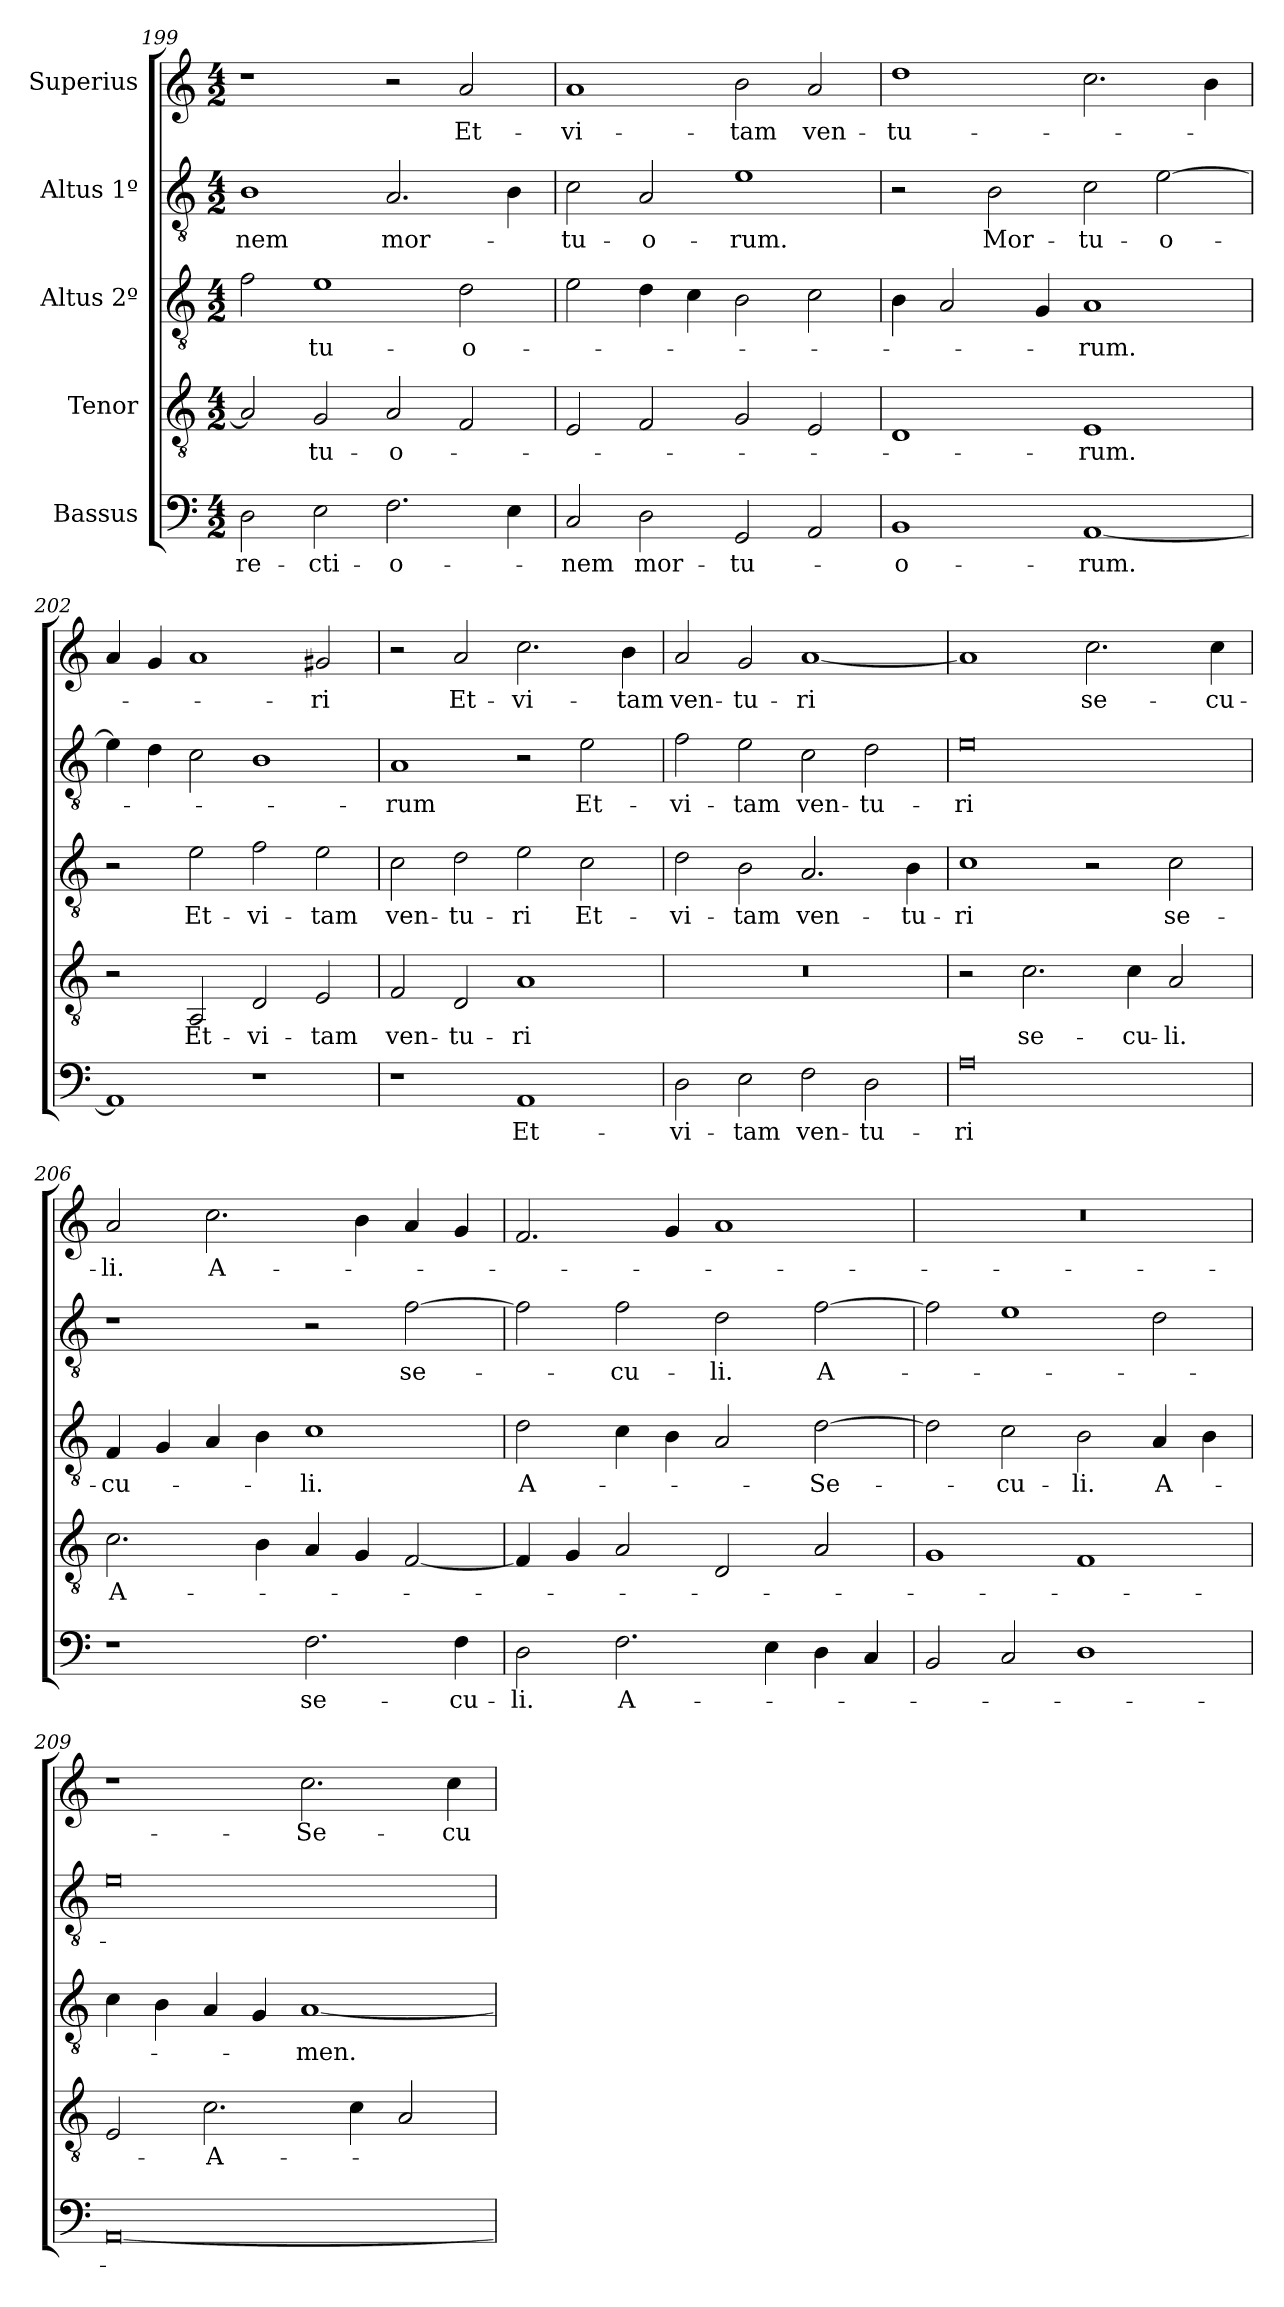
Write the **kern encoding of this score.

**kern	**text	**kern	**text	**kern	**text	**kern	**text	**kern	**text
*part5	*part5	*part4	*part4	*part3	*part3	*part2	*part2	*part1	*part1
*staff5	*staff5	*staff4	*staff4	*staff3	*staff3	*staff2	*staff2	*staff1	*staff1
*I"Bassus	*	*I"Tenor	*	*I"Altus 2º	*	*I"Altus 1º	*	*I"Superius	*
*clefF4	*	*clefGv2	*	*clefGv2	*	*clefGv2	*	*clefG2	*
*k[]	*	*k[]	*	*k[]	*	*k[]	*	*k[]	*
*M4/2	*	*M4/2	*	*M4/2	*	*M4/2	*	*M4/2	*
=199	=199	=199	=199	=199	=199	=199	=199	=199	=199
2D\	-re-	2A/]	.	2f\	.	1B\	-nem	1r	.
2E\	-cti-	2G/	-tu-	1e\	-tu-	.	.	.	.
2.F\	-o-	2A/	-o-	.	.	2.A/	mor-	2r	.
.	.	2F/	.	2d\	-o-	.	.	2a/	Et-
4E\	.	.	.	.	.	4B\	.	.	.
=200	=200	=200	=200	=200	=200	=200	=200	=200	=200
2C/	-nem	2E/	.	2e\	.	2c\	-tu-	1a/	vi-
2D\	mor-	2F/	.	4d\	.	2A/	-o-	.	.
.	.	.	.	4c\	.	.	.	.	.
2GG/	-tu-	2G/	.	2B\	.	1e\	-rum.	2b\	-tam
2AA/	.	2E/	.	2c\	.	.	.	2a/	ven-
=201	=201	=201	=201	=201	=201	=201	=201	=201	=201
1BB/	-o-	1D/	.	4B\	.	2r	.	1dd\	-tu-
.	.	.	.	2A/	.	.	.	.	.
.	.	.	.	.	.	2B\	Mor-	.	.
.	.	.	.	4G/	.	.	.	.	.
[1AA/	-rum.	1E/	-rum.	1A/	-rum.	2c\	-tu-	2.cc\	.
.	.	.	.	.	.	[2e\	-o-	.	.
.	.	.	.	.	.	.	.	4b\	.
=202	=202	=202	=202	=202	=202	=202	=202	=202	=202
1AA/]	.	2r	.	2r	.	4e\]	.	4a/	.
.	.	.	.	.	.	4d\	.	4g/	.
.	.	2AA/	Et-	2e\	Et-	2c\	.	1a/	.
1r	.	2D/	vi-	2f\	vi-	1B\	.	.	.
.	.	2E/	-tam	2e\	-tam	.	.	2g#X/	-ri
=203	=203	=203	=203	=203	=203	=203	=203	=203	=203
1r	.	2F/	ven-	2c\	ven-	1A/	-rum	2r	.
.	.	2D/	-tu-	2d\	-tu-	.	.	2a/	Et-
1AA/	Et-	1A/	-ri	2e\	-ri	2r	.	2.cc\	vi-
.	.	.	.	2c\	Et-	2e\	Et-	.	.
.	.	.	.	.	.	.	.	4b\	-tam
=204	=204	=204	=204	=204	=204	=204	=204	=204	=204
2D\	vi-	0r	.	2d\	vi-	2f\	vi-	2a/	ven-
2E\	-tam	.	.	2B\	-tam	2e\	-tam	2g/	-tu-
2F\	ven-	.	.	2.A/	ven-	2c\	ven-	[1a/	-ri
2D\	-tu-	.	.	.	.	2d\	-tu-	.	.
.	.	.	.	4B\	-tu-	.	.	.	.
=205	=205	=205	=205	=205	=205	=205	=205	=205	=205
0A\	-ri	2r	.	1c\	-ri	0e\	-ri	1a/]	.
.	.	2.c\	se-	.	.	.	.	.	.
.	.	.	.	2r	.	.	.	2.cc\	se-
.	.	4c\	-cu-	.	.	.	.	.	.
.	.	2A/	-li.	2c\	se-	.	.	.	.
.	.	.	.	.	.	.	.	4cc\	-cu-
=206	=206	=206	=206	=206	=206	=206	=206	=206	=206
1r	.	2.c\	A-	4F/	-cu-	1r	.	2a/	-li.
.	.	.	.	4G/	.	.	.	.	.
.	.	.	.	4A/	.	.	.	2.cc\	A-
.	.	4B\	.	4B\	.	.	.	.	.
2.F\	se-	4A/	.	1c\	-li.	2r	.	.	.
.	.	4G/	.	.	.	.	.	4b\	.
.	.	[2F/	.	.	.	[2f\	se-	4a/	.
4F\	-cu-	.	.	.	.	.	.	4g/	.
=207	=207	=207	=207	=207	=207	=207	=207	=207	=207
2D\	-li.	4F/]	.	2d\	A-	2f\]	.	2.f/	.
.	.	4G/	.	.	.	.	.	.	.
2.F\	A-	2A/	.	4c\	.	2f\	-cu-	.	.
.	.	.	.	4B\	.	.	.	4g/	.
.	.	2D/	.	2A/	.	2d\	-li.	1a/	.
4E\	.	.	.	.	.	.	.	.	.
4D\	.	2A/	.	[2d\	-Se-	[2f\	A-	.	.
4C/	.	.	.	.	.	.	.	.	.
=208	=208	=208	=208	=208	=208	=208	=208	=208	=208
2BB/	.	1G/	.	2d\]	.	2f\]	.	0r	.
2C/	.	.	.	2c\	-cu-	1e\	.	.	.
1D\	.	1F/	.	2B\	-li.	.	.	.	.
.	.	.	.	4A/	A-	2d\	.	.	.
.	.	.	.	4B\	.	.	.	.	.
=209	=209	=209	=209	=209	=209	=209	=209	=209	=209
[0AA/	.	2E/	.	4c\	.	0e\	.	1r	.
.	.	.	.	4B\	.	.	.	.	.
.	.	2.c\	-A-	4A/	.	.	.	.	.
.	.	.	.	4G/	.	.	.	.	.
.	.	.	.	[1A/	-men.	.	.	2.cc\	-Se-
.	.	4c\	.	.	.	.	.	.	.
.	.	2A/	.	.	.	.	.	.	.
.	.	.	.	.	.	.	.	4cc\	-cu-
=	=	=	=	=	=	=	=	=	=
*-	*-	*-	*-	*-	*-	*-	*-	*-	*-
